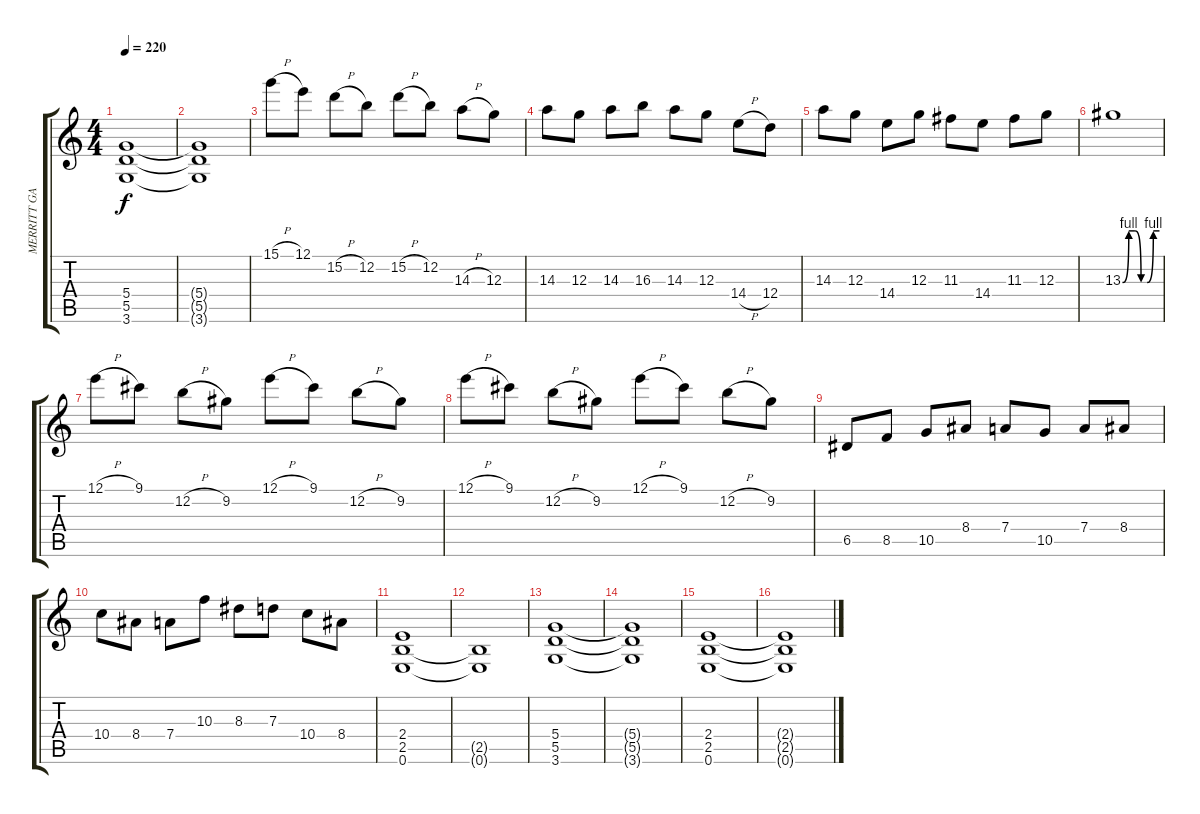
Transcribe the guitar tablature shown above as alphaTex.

\track ("MERRITT GANT - -Guitar" "MERRITT GA") {instrument distortionguitar}
\staff {score tabs}
\tuning (E4 B3 G3 D3 A2 E2) {hide}
\ts (4 4)
\tempo 220
\clef g2
\ks c
(5.4 5.5 3.6).1{dy f} |
(5.4{t} 5.5{t} 3.6{t}).1 |
15.1{h}.8 12.1.8 15.2{h}.8 12.2.8 15.2{h}.8 12.2.8 14.3{h}.8 12.3.8 |
14.3.8 12.3.8 14.3.8 16.3.8 14.3.8 12.3.8 14.4{h}.8 12.4.8 |
14.3.8 12.3.8 14.4.8 12.3.8 11.3.8 14.4.8 11.3.8 12.3.8 |
13.3{be (custom 0 0 10 4 20 4 30 0 40 0 50 4 60 4)}.1 |
12.1{h}.8 9.1.8 12.2{h}.8 9.2.8 12.1{h}.8 9.1.8 12.2{h}.8 9.2.8 |
12.1{h}.8 9.1.8 12.2{h}.8 9.2.8 12.1{h}.8 9.1.8 12.2{h}.8 9.2.8 |
6.5.8 8.5.8 10.5.8 8.4.8 7.4.8 10.5.8 7.4.8 8.4.8 |
10.4.8 8.4.8 7.4.8 10.3.8 8.3.8 7.3.8 10.4.8 8.4.8 |
(2.4 2.5 0.6).1 |
(2.5{t} 0.6{t}).1 |
(5.4 5.5 3.6).1 |
(5.4{t} 5.5{t} 3.6{t}).1 |
(2.4 2.5 0.6).1 |
(2.4{t} 2.5{t} 0.6{t}).1
